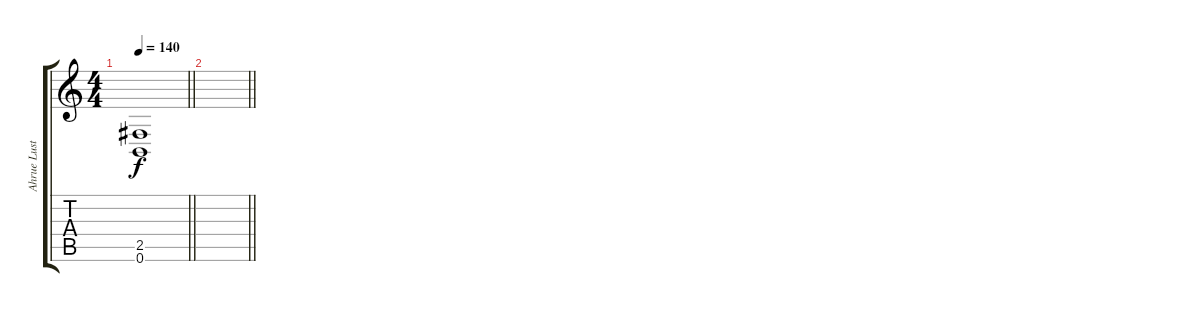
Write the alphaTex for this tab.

\track ("Ahrue Luster" "Ahrue Lust") {instrument distortionguitar}
\staff {score tabs}
\tuning (B3 Gb3 D3 A2 E2 B1) {hide}
\ts (4 4)
\tempo 140
\clef g2
\barLineRight lightlight
\ks c
(2.5 0.6).1{dy f} |
\barLineRight lightlight
